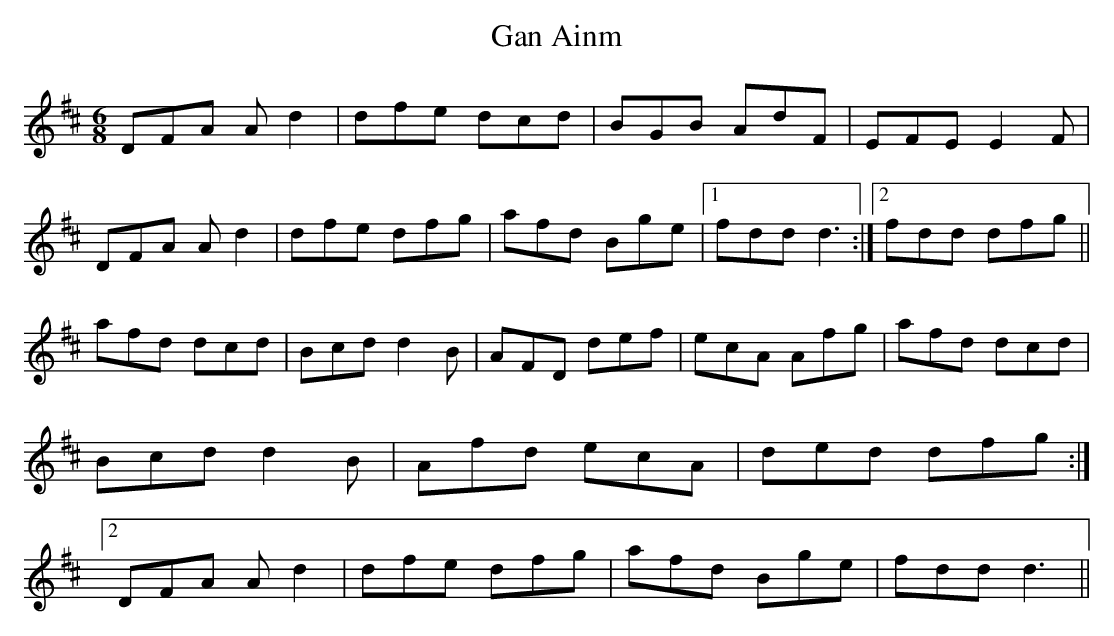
X:1
T:Gan Ainm
M:6/8
L:1/8
K:D
DFA Ad2|dfe dcd|BGB AdF|EFE E2F|\
DFA Ad2|dfe dfg|afd Bge|1 fdd d3:|2 fdd dfg||\
afd dcd|Bcd d2B|AFD def|ecA Afg|\
1 afd dcd|Bcd d2B|Afd ecA|ded dfg:|2 DFA Ad2|dfe dfg|afd Bge|fdd d3||
